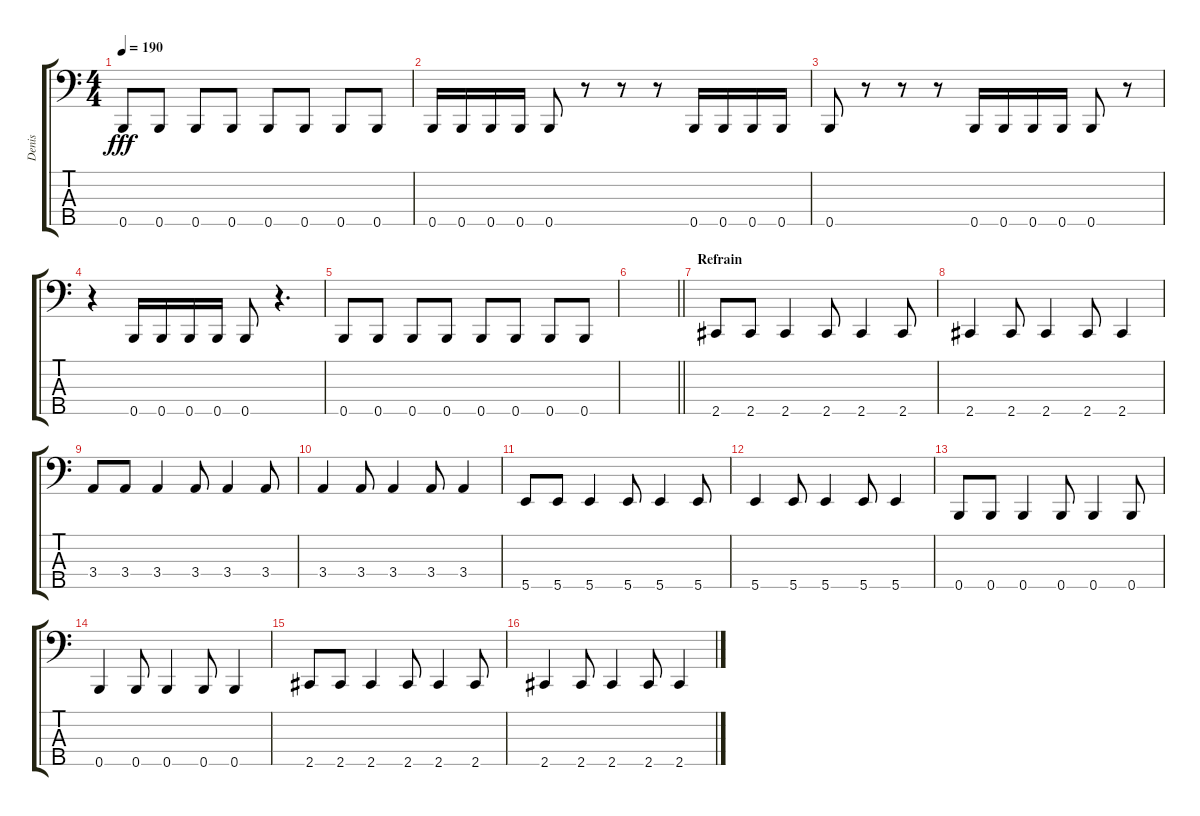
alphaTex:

\track ("Denis" "Denis") {instrument slapbass1}
\staff {score tabs}
\tuning (A2 E2 B1 Gb1 B0) {hide}
\ts (4 4)
\tempo 190
\clef f4
\ks c
0.5.8{dy fff} 0.5.8 0.5.8 0.5.8 0.5.8 0.5.8 0.5.8 0.5.8 |
0.5.16 0.5.16 0.5.16 0.5.16 0.5.8 r.8 r.8 r.8 0.5.16 0.5.16 0.5.16 0.5.16 |
0.5.8 r.8 r.8 r.8 0.5.16 0.5.16 0.5.16 0.5.16 0.5.8 r.8 |
r.4 0.5.16 0.5.16 0.5.16 0.5.16 0.5.8 r.4{d} |
0.5.8 0.5.8 0.5.8 0.5.8 0.5.8 0.5.8 0.5.8 0.5.8 |
\barLineRight lightlight
|
\section ("" "Refrain")
2.5.8 2.5.8 2.5.4 2.5.8 2.5.4 2.5.8 |
2.5.4 2.5.8 2.5.4 2.5.8 2.5.4 |
3.4.8 3.4.8 3.4.4 3.4.8 3.4.4 3.4.8 |
3.4.4 3.4.8 3.4.4 3.4.8 3.4.4 |
5.5.8 5.5.8 5.5.4 5.5.8 5.5.4 5.5.8 |
5.5.4 5.5.8 5.5.4 5.5.8 5.5.4 |
0.5.8 0.5.8 0.5.4 0.5.8 0.5.4 0.5.8 |
0.5.4 0.5.8 0.5.4 0.5.8 0.5.4 |
2.5.8 2.5.8 2.5.4 2.5.8 2.5.4 2.5.8 |
2.5.4 2.5.8 2.5.4 2.5.8 2.5.4
